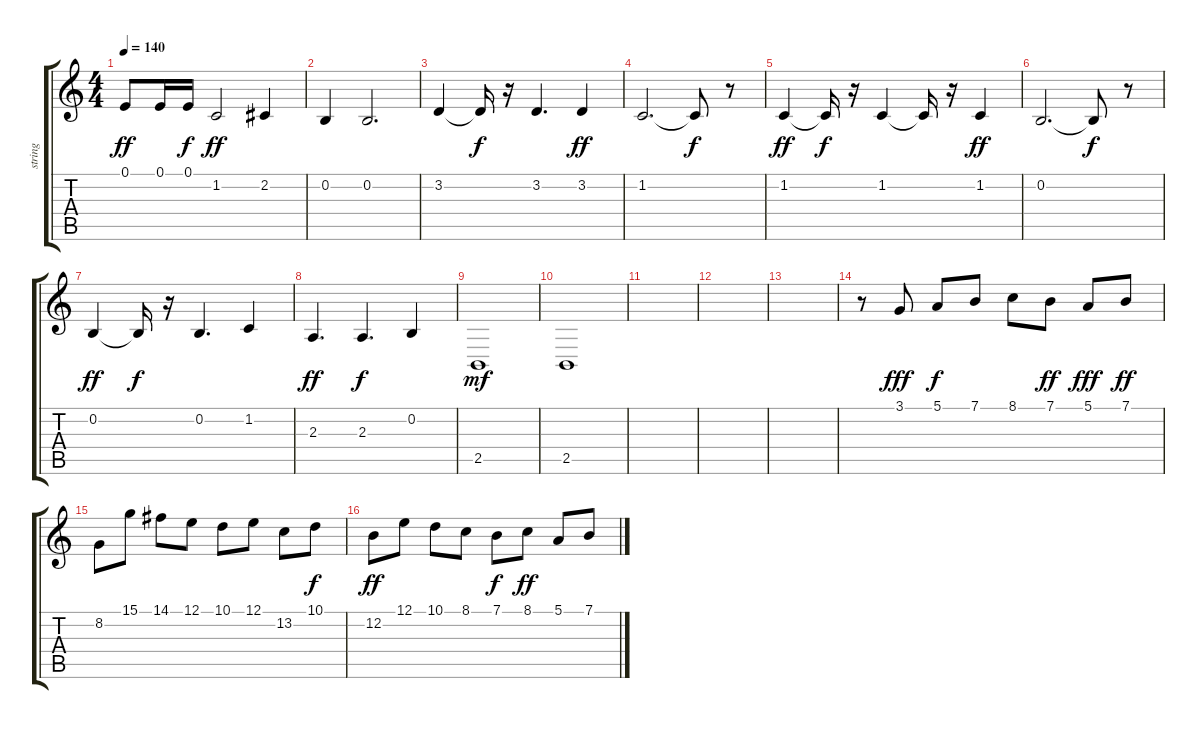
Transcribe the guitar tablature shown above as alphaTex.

\track ("string" "string") {instrument stringensemble1}
\staff {score tabs}
\tuning (E4 B3 G3 D3 A2 E2) {hide}
\ts (4 4)
\tempo 140
\clef g2
\ks c
0.1.8{dy ff} 0.1.16 0.1.16{dy f} 1.2.2{dy ff} 2.2.4 |
0.2.4 0.2.2{d} |
3.2.4 3.2{t}.16{dy f} r.16 3.2.4{d} 3.2.4{dy ff} |
1.2.2{d} 1.2{t}.8{dy f} r.8 |
1.2.4{dy ff} 1.2{t}.16{dy f} r.16 1.2.4 1.2{t}.16 r.16 1.2.4{dy ff} |
0.2.2{d} 0.2{t}.8{dy f} r.8 |
0.2.4{dy ff} 0.2{t}.16{dy f} r.16 0.2.4{d} 1.2.4 |
2.3.4{d dy ff} 2.3.4{d dy f} 0.2.4 |
2.5.1{dy mf} |
2.5.1 |
|
|
|
r.8 3.1.8{dy fff} 5.1.8{dy f} 7.1.8 8.1.8 7.1.8{dy ff} 5.1.8{dy fff} 7.1.8{dy ff} |
8.2.8 15.1.8 14.1.8 12.1.8 10.1.8 12.1.8 13.2.8 10.1.8{dy f} |
12.2.8{dy ff} 12.1.8 10.1.8 8.1.8 7.1.8{dy f} 8.1.8{dy ff} 5.1.8 7.1.8
